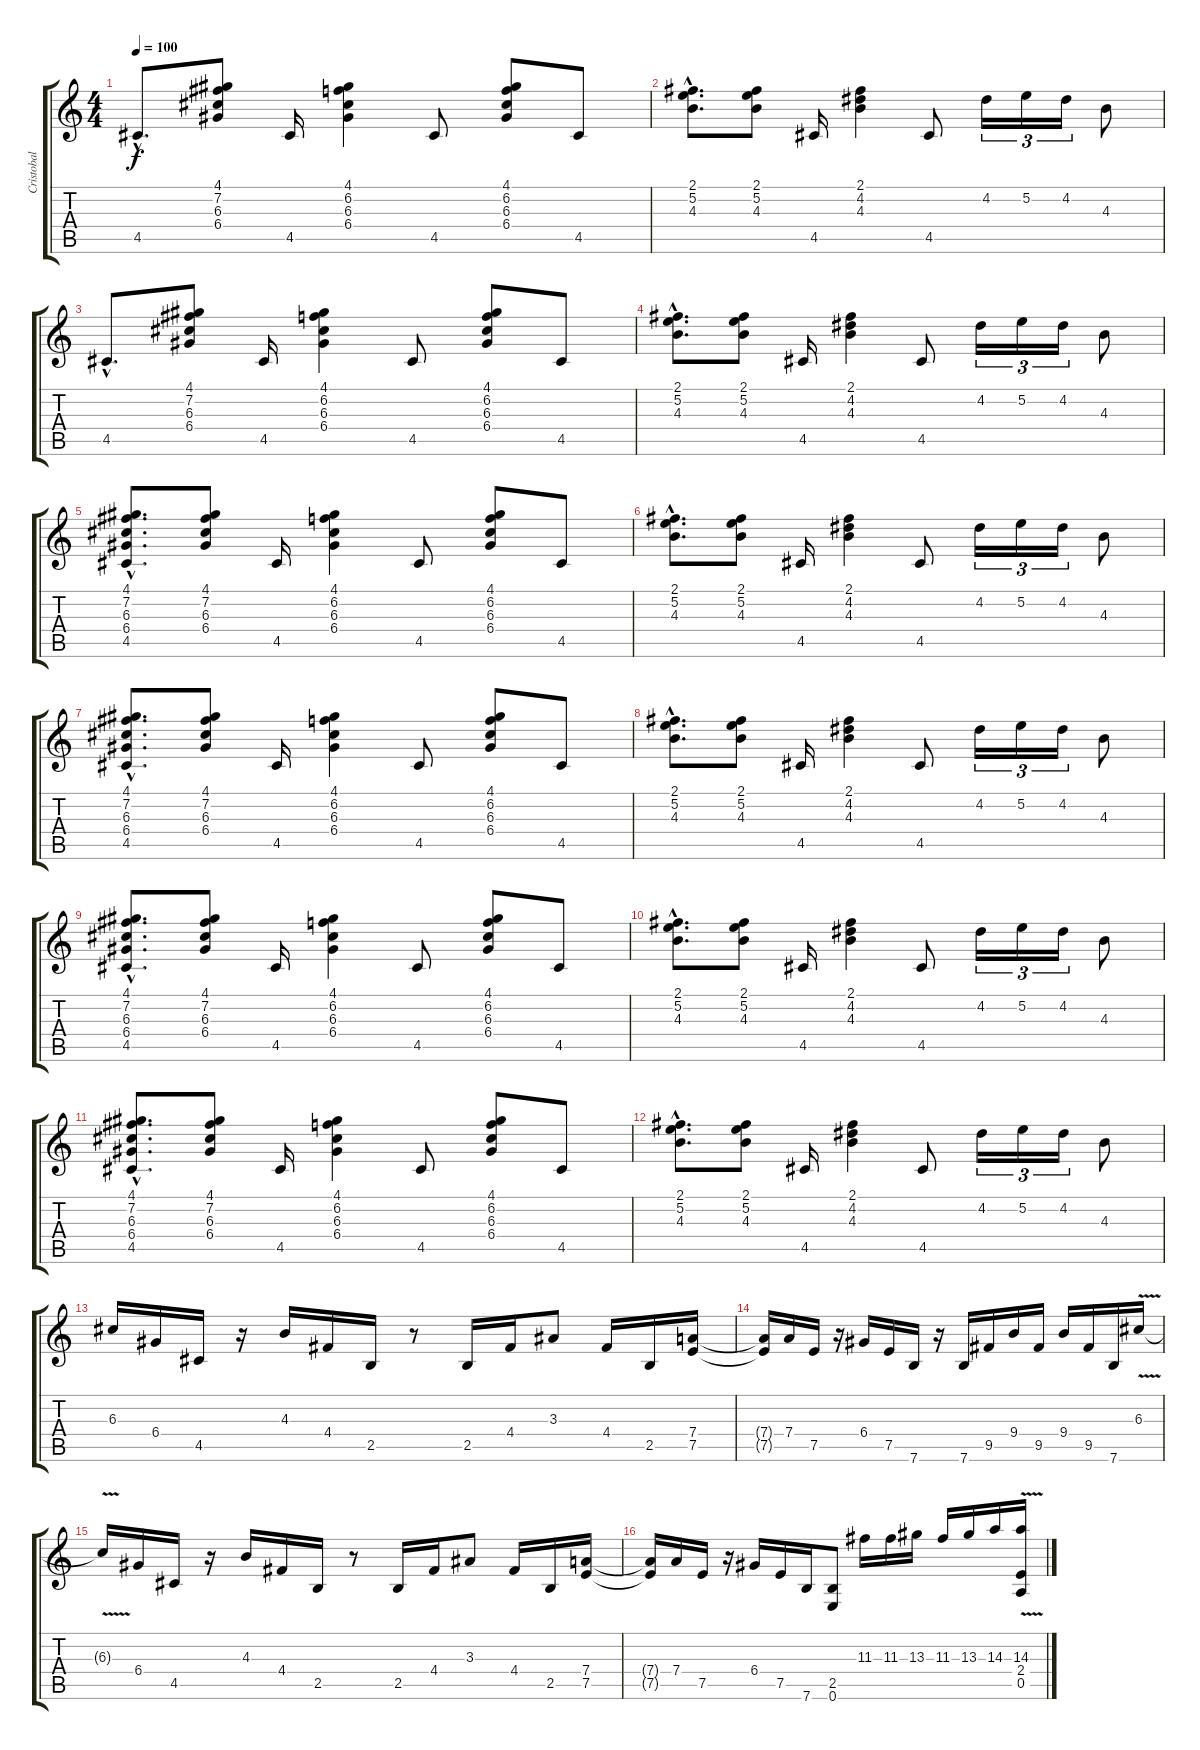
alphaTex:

\track ("Cristobal Arriagada" "Cristobal ") {instrument distortionguitar}
\staff {score tabs}
\tuning (E4 B3 G3 D3 A2 E2) {hide}
\ts (4 4)
\tempo 100
\clef g2
\ks c
4.5{hac}.8{d dy f instrument electricguitarmuted} (4.1 7.2 6.3 6.4).8 4.5.16 (4.1 6.2 6.3 6.4).4 4.5.8 (4.1 6.2 6.3 6.4).8 4.5.8 |
(2.1{hac} 5.2{hac} 4.3{hac}).8{d} (2.1 5.2 4.3).8 4.5.16 (2.1 4.2 4.3).4 4.5.8 4.2.16{tu (3 2)} 5.2.16{tu (3 2)} 4.2.16{tu (3 2)} 4.3.8 |
4.5{hac}.8{d} (4.1 7.2 6.3 6.4).8 4.5.16 (4.1 6.2 6.3 6.4).4 4.5.8 (4.1 6.2 6.3 6.4).8 4.5.8 |
(2.1{hac} 5.2{hac} 4.3{hac}).8{d} (2.1 5.2 4.3).8 4.5.16 (2.1 4.2 4.3).4 4.5.8 4.2.16{tu (3 2)} 5.2.16{tu (3 2)} 4.2.16{tu (3 2)} 4.3.8 |
(4.1{hac} 7.2{hac} 6.3{hac} 6.4{hac} 4.5{hac}).8{d instrument distortionguitar} (4.1 7.2 6.3 6.4).8 4.5.16 (4.1 6.2 6.3 6.4).4 4.5.8 (4.1 6.2 6.3 6.4).8 4.5.8 |
(2.1{hac} 5.2{hac} 4.3{hac}).8{d} (2.1 5.2 4.3).8 4.5.16 (2.1 4.2 4.3).4 4.5.8 4.2.16{tu (3 2)} 5.2.16{tu (3 2)} 4.2.16{tu (3 2)} 4.3.8 |
(4.1{hac} 7.2{hac} 6.3{hac} 6.4{hac} 4.5{hac}).8{d instrument distortionguitar} (4.1 7.2 6.3 6.4).8 4.5.16 (4.1 6.2 6.3 6.4).4 4.5.8 (4.1 6.2 6.3 6.4).8 4.5.8 |
(2.1{hac} 5.2{hac} 4.3{hac}).8{d} (2.1 5.2 4.3).8 4.5.16 (2.1 4.2 4.3).4 4.5.8 4.2.16{tu (3 2)} 5.2.16{tu (3 2)} 4.2.16{tu (3 2)} 4.3.8 |
(4.1{hac} 7.2{hac} 6.3{hac} 6.4{hac} 4.5{hac}).8{d instrument distortionguitar} (4.1 7.2 6.3 6.4).8 4.5.16 (4.1 6.2 6.3 6.4).4 4.5.8 (4.1 6.2 6.3 6.4).8 4.5.8 |
(2.1{hac} 5.2{hac} 4.3{hac}).8{d} (2.1 5.2 4.3).8 4.5.16 (2.1 4.2 4.3).4 4.5.8 4.2.16{tu (3 2)} 5.2.16{tu (3 2)} 4.2.16{tu (3 2)} 4.3.8 |
(4.1{hac} 7.2{hac} 6.3{hac} 6.4{hac} 4.5{hac}).8{d instrument distortionguitar} (4.1 7.2 6.3 6.4).8 4.5.16 (4.1 6.2 6.3 6.4).4 4.5.8 (4.1 6.2 6.3 6.4).8 4.5.8 |
(2.1{hac} 5.2{hac} 4.3{hac}).8{d} (2.1 5.2 4.3).8 4.5.16 (2.1 4.2 4.3).4 4.5.8 4.2.16{tu (3 2)} 5.2.16{tu (3 2)} 4.2.16{tu (3 2)} 4.3.8 |
6.3.16 6.4.16 4.5.16 r.16 4.3.16 4.4.16 2.5.16 r.8 2.5.16 4.4.16 3.3.8 4.4.16 2.5.16 (7.4 7.5).16 |
(7.4{t} 7.5{t}).16 7.4.16 7.5.16 r.16 6.4.16 7.5.16 7.6.16 r.16 7.6.16 9.5.16 9.4.16 9.5.16 9.4.16 9.5.16 7.6.16 6.3{v}.16 |
6.3{t}.16 6.4.16 4.5.16 r.16 4.3.16 4.4.16 2.5.16 r.8 2.5.16 4.4.16 3.3.8 4.4.16 2.5.16 (7.4 7.5).16 |
(7.4{t} 7.5{t}).16 7.4.16 7.5.16 r.16 6.4.16 7.5.16 7.6.16 (2.5 0.6).8 11.3.16 11.3.16 13.3.16 11.3.16 13.3.16 14.3.16 (14.3{v} 2.4 0.5).16
